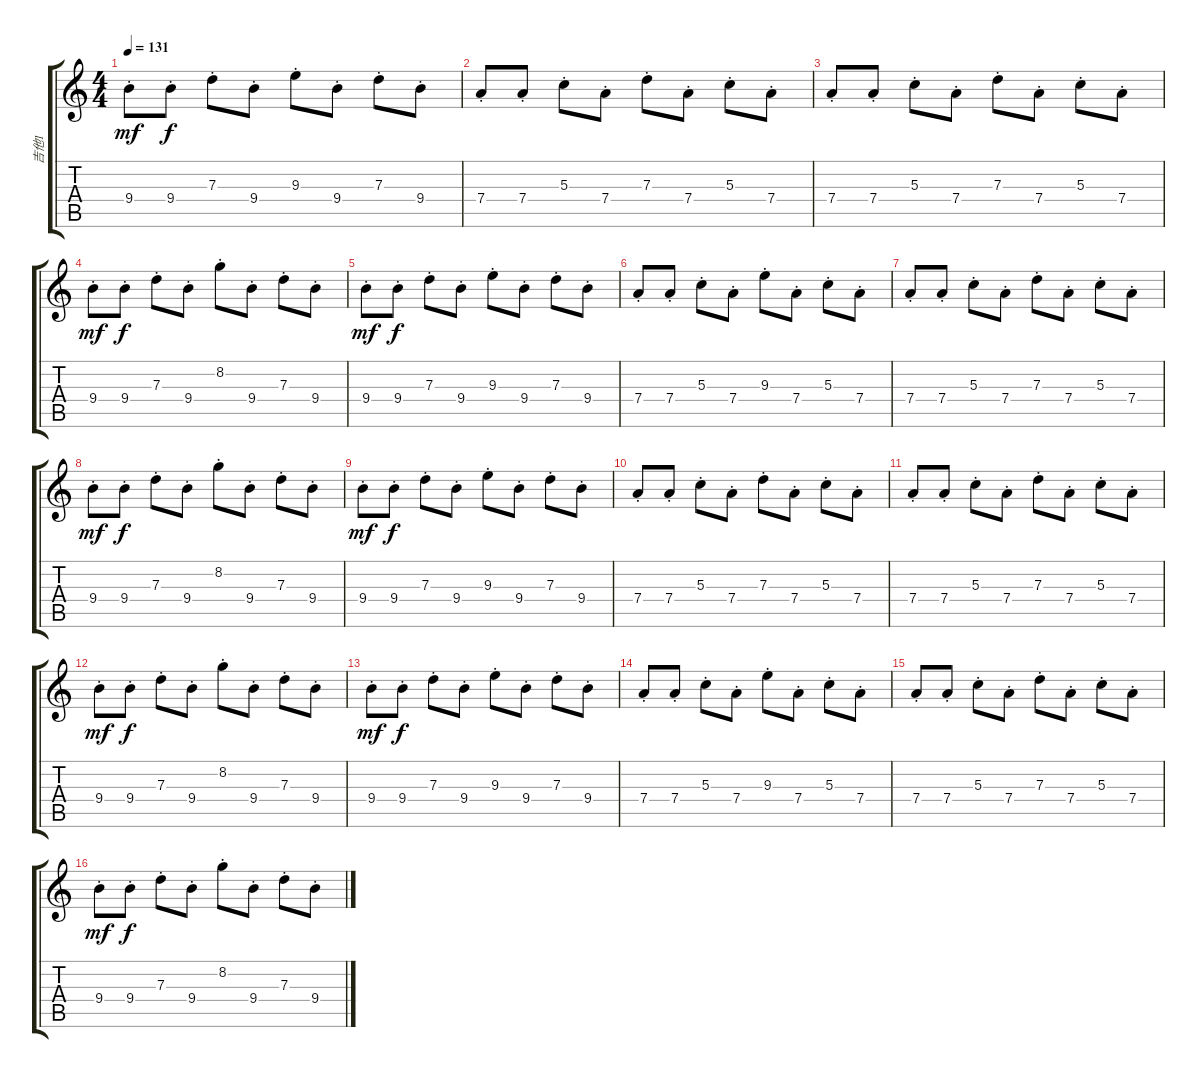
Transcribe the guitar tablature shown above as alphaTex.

\track ("吉他1" "吉他1") {instrument guitarharmonics}
\staff {score tabs}
\tuning (E4 B3 G3 D3 A2 E2) {hide}
\ts (4 4)
\tempo 131
\clef g2
\ks c
9.4{st}.8{dy mf} 9.4{st}.8{dy f} 7.3{st}.8 9.4{st}.8 9.3{st}.8 9.4{st}.8 7.3{st}.8 9.4{st}.8 |
7.4{st}.8{volume 10} 7.4{st}.8 5.3{st}.8 7.4{st}.8 7.3{st}.8 7.4{st}.8 5.3{st}.8 7.4{st}.8 |
7.4{st}.8 7.4{st}.8 5.3{st}.8 7.4{st}.8 7.3{st}.8 7.4{st}.8 5.3{st}.8 7.4{st}.8 |
9.4{st}.8{dy mf} 9.4{st}.8{dy f} 7.3{st}.8 9.4{st}.8 8.2{st}.8 9.4{st}.8 7.3{st}.8 9.4{st}.8 |
9.4{st}.8{dy mf} 9.4{st}.8{dy f} 7.3{st}.8 9.4{st}.8 9.3{st}.8 9.4{st}.8 7.3{st}.8 9.4{st}.8 |
7.4{st}.8 7.4{st}.8 5.3{st}.8 7.4{st}.8 9.3{st}.8 7.4{st}.8 5.3{st}.8 7.4{st}.8 |
7.4{st}.8 7.4{st}.8 5.3{st}.8 7.4{st}.8 7.3{st}.8 7.4{st}.8 5.3{st}.8 7.4{st}.8 |
9.4{st}.8{dy mf} 9.4{st}.8{dy f} 7.3{st}.8 9.4{st}.8 8.2{st}.8 9.4{st}.8 7.3{st}.8 9.4{st}.8 |
9.4{st}.8{dy mf} 9.4{st}.8{dy f} 7.3{st}.8 9.4{st}.8 9.3{st}.8 9.4{st}.8 7.3{st}.8 9.4{st}.8 |
7.4{st}.8 7.4{st}.8 5.3{st}.8 7.4{st}.8 7.3{st}.8 7.4{st}.8 5.3{st}.8 7.4{st}.8 |
7.4{st}.8 7.4{st}.8 5.3{st}.8 7.4{st}.8 7.3{st}.8 7.4{st}.8 5.3{st}.8 7.4{st}.8 |
9.4{st}.8{dy mf} 9.4{st}.8{dy f} 7.3{st}.8 9.4{st}.8 8.2{st}.8 9.4{st}.8 7.3{st}.8 9.4{st}.8 |
9.4{st}.8{dy mf} 9.4{st}.8{dy f} 7.3{st}.8 9.4{st}.8 9.3{st}.8 9.4{st}.8 7.3{st}.8 9.4{st}.8 |
7.4{st}.8 7.4{st}.8 5.3{st}.8 7.4{st}.8 9.3{st}.8 7.4{st}.8 5.3{st}.8 7.4{st}.8 |
7.4{st}.8 7.4{st}.8 5.3{st}.8 7.4{st}.8 7.3{st}.8 7.4{st}.8 5.3{st}.8 7.4{st}.8 |
9.4{st}.8{dy mf} 9.4{st}.8{dy f} 7.3{st}.8 9.4{st}.8 8.2{st}.8 9.4{st}.8 7.3{st}.8 9.4{st}.8
